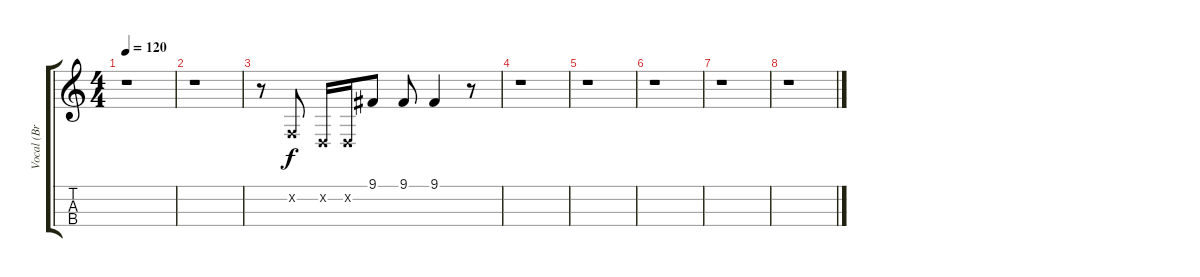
\track (" Vocal (Brian)" " Vocal (Br") {instrument cello}
\staff {score tabs}
\tuning (A3 D3 G2 C2) {hide}
\ts (4 4)
\tempo 120
\clef g2
\ks c
r.1{dy f} |
r.1 |
r.8 3.2{x}.8 0.2{x}.16 0.2{x}.16 9.1.8 9.1.8 9.1.4 r.8 |
r.1 |
r.1 |
r.1 |
r.1 |
r.1
